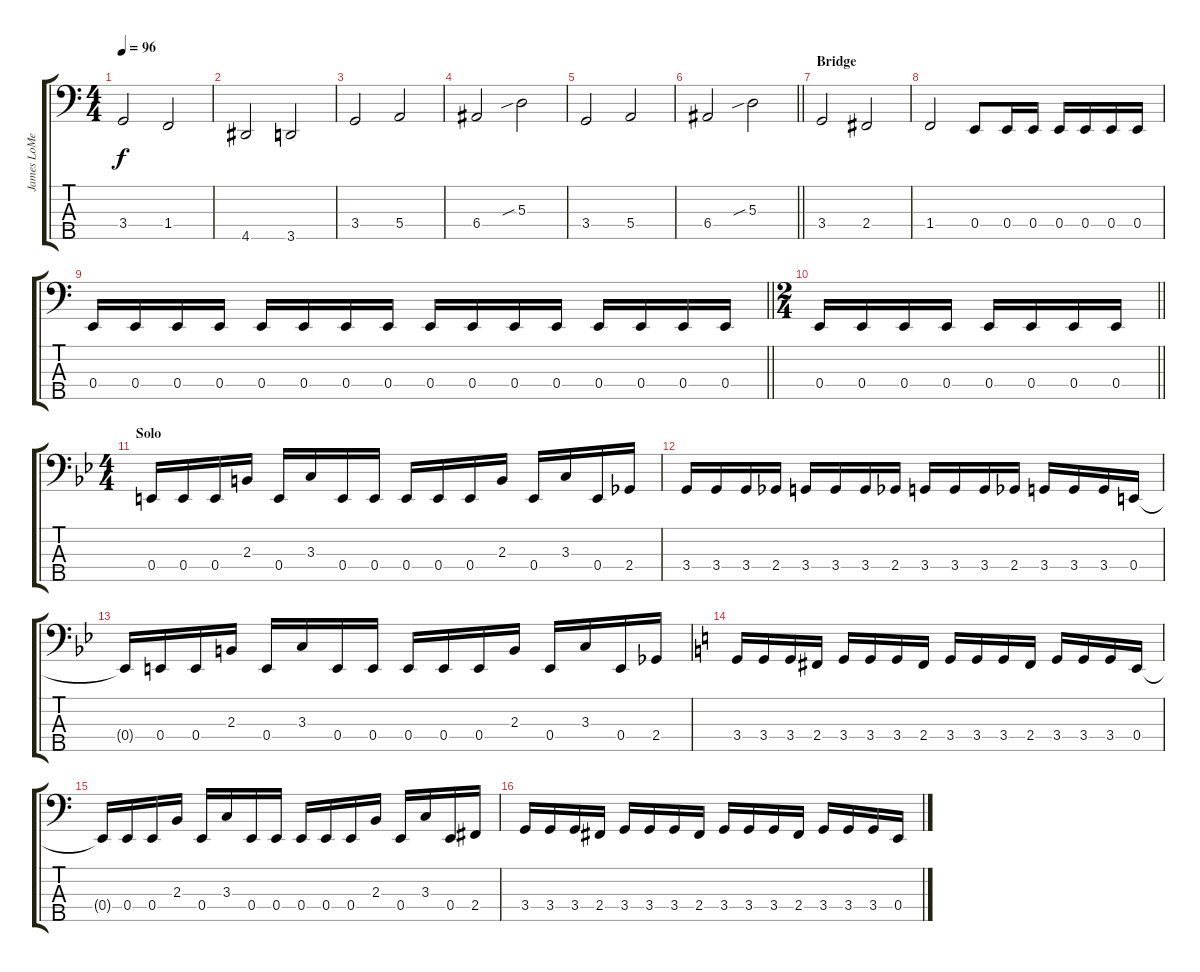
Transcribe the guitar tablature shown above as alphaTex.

\track ("James LoMenzo" "James LoMe") {instrument electricbassfinger}
\staff {score tabs}
\tuning (G2 D2 A1 E1 B0) {hide}
\ts (4 4)
\tempo 96
\clef f4
\ks c
3.4.2{dy f} 1.4.2 |
4.5.2 3.5.2 |
3.4.2 5.4.2 |
6.4.2 5.3{sib}.2 |
3.4.2 5.4.2 |
\barLineRight lightlight
6.4.2 5.3{sib}.2 |
\section ("" "Bridge")
3.4.2 2.4.2 |
1.4.2 0.4.8 0.4.16 0.4.16 0.4.16 0.4.16 0.4.16 0.4.16 |
\barLineRight lightlight
0.4.16 0.4.16 0.4.16 0.4.16 0.4.16 0.4.16 0.4.16 0.4.16 0.4.16 0.4.16 0.4.16 0.4.16 0.4.16 0.4.16 0.4.16 0.4.16 |
\ts (2 4)
\barLineRight lightlight
0.4.16 0.4.16 0.4.16 0.4.16 0.4.16 0.4.16 0.4.16 0.4.16 |
\ts (4 4)
\section ("" "Solo ")
\ks bb
0.4.16 0.4.16 0.4.16 2.3.16 0.4.16 3.3.16 0.4.16 0.4.16 0.4.16 0.4.16 0.4.16 2.3.16 0.4.16 3.3.16 0.4.16 2.4.16 |
3.4.16 3.4.16 3.4.16 2.4.16 3.4.16 3.4.16 3.4.16 2.4.16 3.4.16 3.4.16 3.4.16 2.4.16 3.4.16 3.4.16 3.4.16 0.4.16 |
0.4{t}.16 0.4.16 0.4.16 2.3.16 0.4.16 3.3.16 0.4.16 0.4.16 0.4.16 0.4.16 0.4.16 2.3.16 0.4.16 3.3.16 0.4.16 2.4.16 |
\ks c
3.4.16 3.4.16 3.4.16 2.4.16 3.4.16 3.4.16 3.4.16 2.4.16 3.4.16 3.4.16 3.4.16 2.4.16 3.4.16 3.4.16 3.4.16 0.4.16 |
0.4{t}.16 0.4.16 0.4.16 2.3.16 0.4.16 3.3.16 0.4.16 0.4.16 0.4.16 0.4.16 0.4.16 2.3.16 0.4.16 3.3.16 0.4.16 2.4.16 |
3.4.16 3.4.16 3.4.16 2.4.16 3.4.16 3.4.16 3.4.16 2.4.16 3.4.16 3.4.16 3.4.16 2.4.16 3.4.16 3.4.16 3.4.16 0.4.16
